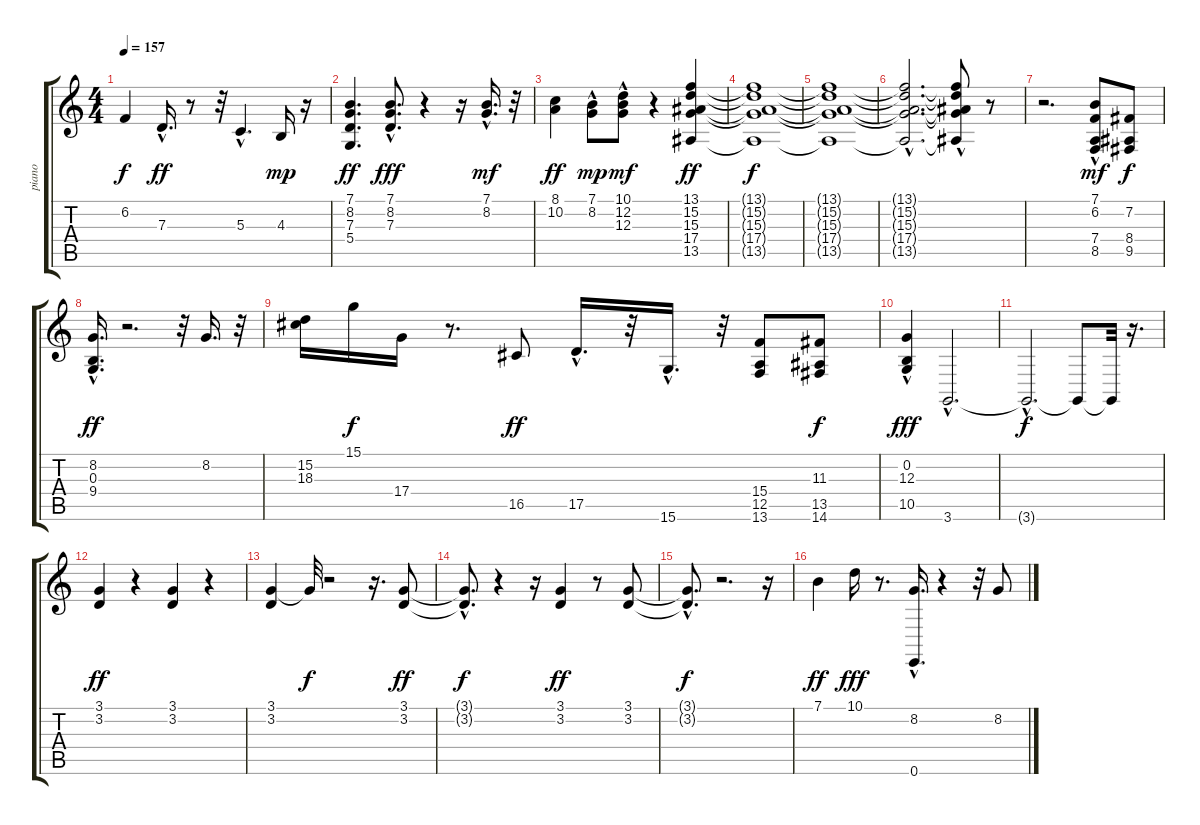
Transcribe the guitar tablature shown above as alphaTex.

\track ("piano   " "piano   ") {instrument acousticgrandpiano}
\staff {score tabs}
\tuning (E4 B3 G3 D3 A2 E2) {hide}
\ts (4 4)
\tempo 157
\clef g2
\ks c
6.2{t}.4{dy f} 7.3{hac}.16{d dy ff} r.8 r.32 5.3{hac}.4{d} 4.3.16{dy mp} r.16 |
(7.1 8.2 7.3 5.4).4{d dy ff} (7.1{hac} 8.2{hac} 7.3{hac}).8{d dy fff} r.4 r.16 (7.1{hac} 8.2{hac}).16{d dy mf} r.32 |
(8.1 10.2).4{dy ff} (7.1{hac} 8.2).8{dy mp} (10.1 12.2 12.3{hac}).8{dy mf} r.4 (13.1 15.2 15.3 17.4 13.5).4{dy ff} |
(13.1{t} 15.2{t} 15.3{t} 17.4{t} 13.5{t}).1{dy f} |
(13.1{t} 15.2{t} 15.3{t} 17.4{t} 13.5{t}).1 |
(13.1{hac t} 15.2{hac t} 15.3{hac t} 17.4{hac t} 13.5{hac t}).2{d} (13.1{t} 15.2{t} 15.3{t} 17.4{hac t} 13.5{t}).8 r.8 |
r.2{d} (7.1{hac} 6.2 7.4 8.5).8{dy mf} (7.2 8.4 9.5).8{dy f} |
(8.2{hac} 0.3{hac} 9.4{hac}).16{d dy ff} r.2{d} r.32 8.2.16{d} r.32 |
(15.2 18.3).16 15.1.16{dy f} 17.4.16 r.8{d} 16.5.8{dy ff} 17.5{hac}.16{d} r.32 15.6{hac}.16{d} r.32 (15.4 12.5 13.6).8 (11.3 13.5 14.6).8{dy f} |
(0.2{hac} 12.3{hac} 10.5).4{dy fff} 3.6{hac}.2{d} |
3.6{hac t}.2{d dy f} 3.6{t}.8 3.6{t}.32 r.16{d} |
(3.1 3.2).4{dy ff} r.4 (3.1 3.2).4 r.4 |
(3.1 3.2).4 3.1{t}.32{dy f} r.2 r.16{d} (3.1 3.2).8{dy ff} |
(3.1{hac t} 3.2{hac t}).8{d dy f} r.4 r.16 (3.1 3.2).4{dy ff} r.8 (3.1 3.2).8 |
(3.1{hac t} 3.2{hac t}).8{d dy f} r.2{d} r.16 |
7.1.4{dy ff} 10.1.16{dy fff} r.8{d} (8.2{hac} 0.6).16{d} r.4 r.32 8.2.8
